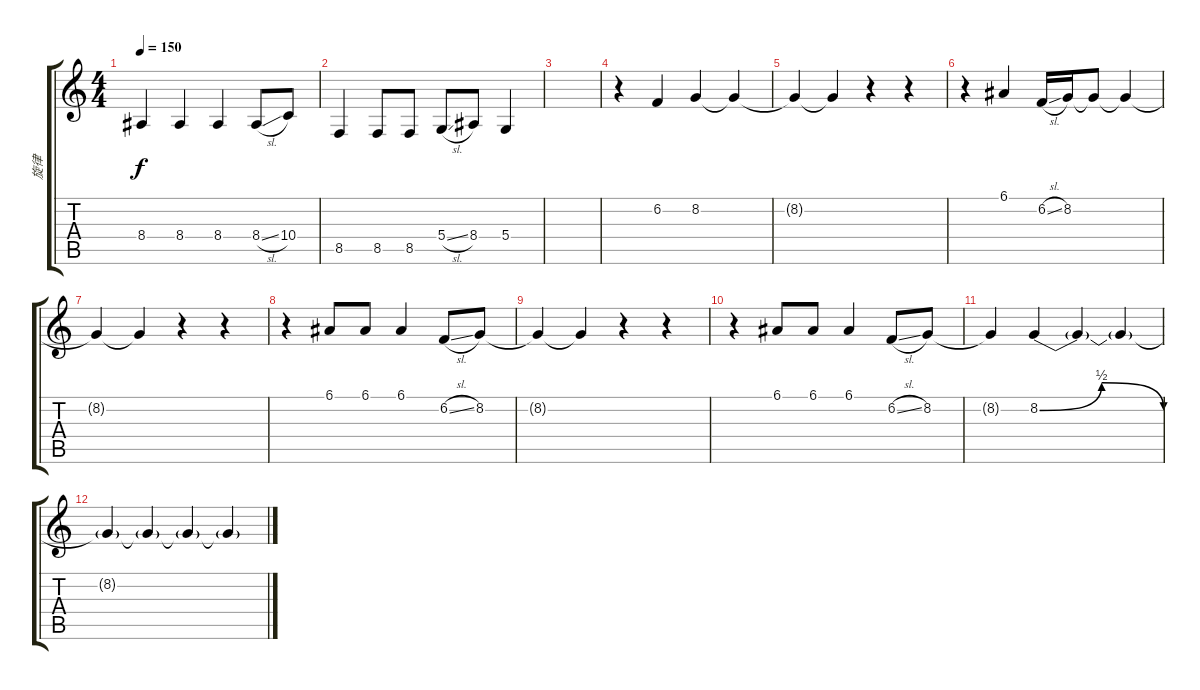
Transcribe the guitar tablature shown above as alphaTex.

\track ("旋律" "旋律") {instrument lead2sawtooth}
\staff {score tabs}
\tuning (E4 B3 G3 D3 A2 E2) {hide}
\ts (4 4)
\tempo 150
\clef g2
\ks c
8.4.4{dy f} 8.4.4 8.4.4 8.4{sl}.8 10.4.8 |
8.5.4 8.5.8 8.5.8 5.4{sl}.8 8.4.8 5.4.4 |
|
r.4 6.2.4 8.2.4 8.2{t}.4 |
8.2{t}.4 8.2{t}.4 r.4 r.4 |
r.4 6.1.4 6.2{sl}.16 8.2.16 8.2{t}.8 8.2{t}.4 |
8.2{t}.4 8.2{t}.4 r.4 r.4 |
r.4 6.1.8 6.1.8 6.1.4 6.2{sl}.8 8.2.8 |
8.2{t}.4 8.2{t}.4 r.4 r.4 |
r.4 6.1.8 6.1.8 6.1.4 6.2{sl}.8 8.2.8 |
8.2{t}.4 8.2{be (bendrelease 0 0 30 2 30 2 60 0)}.4 8.2{t}.4 8.2{t}.4 |
8.2{t}.4 8.2{t}.4 8.2{t}.4 8.2{t}.4
